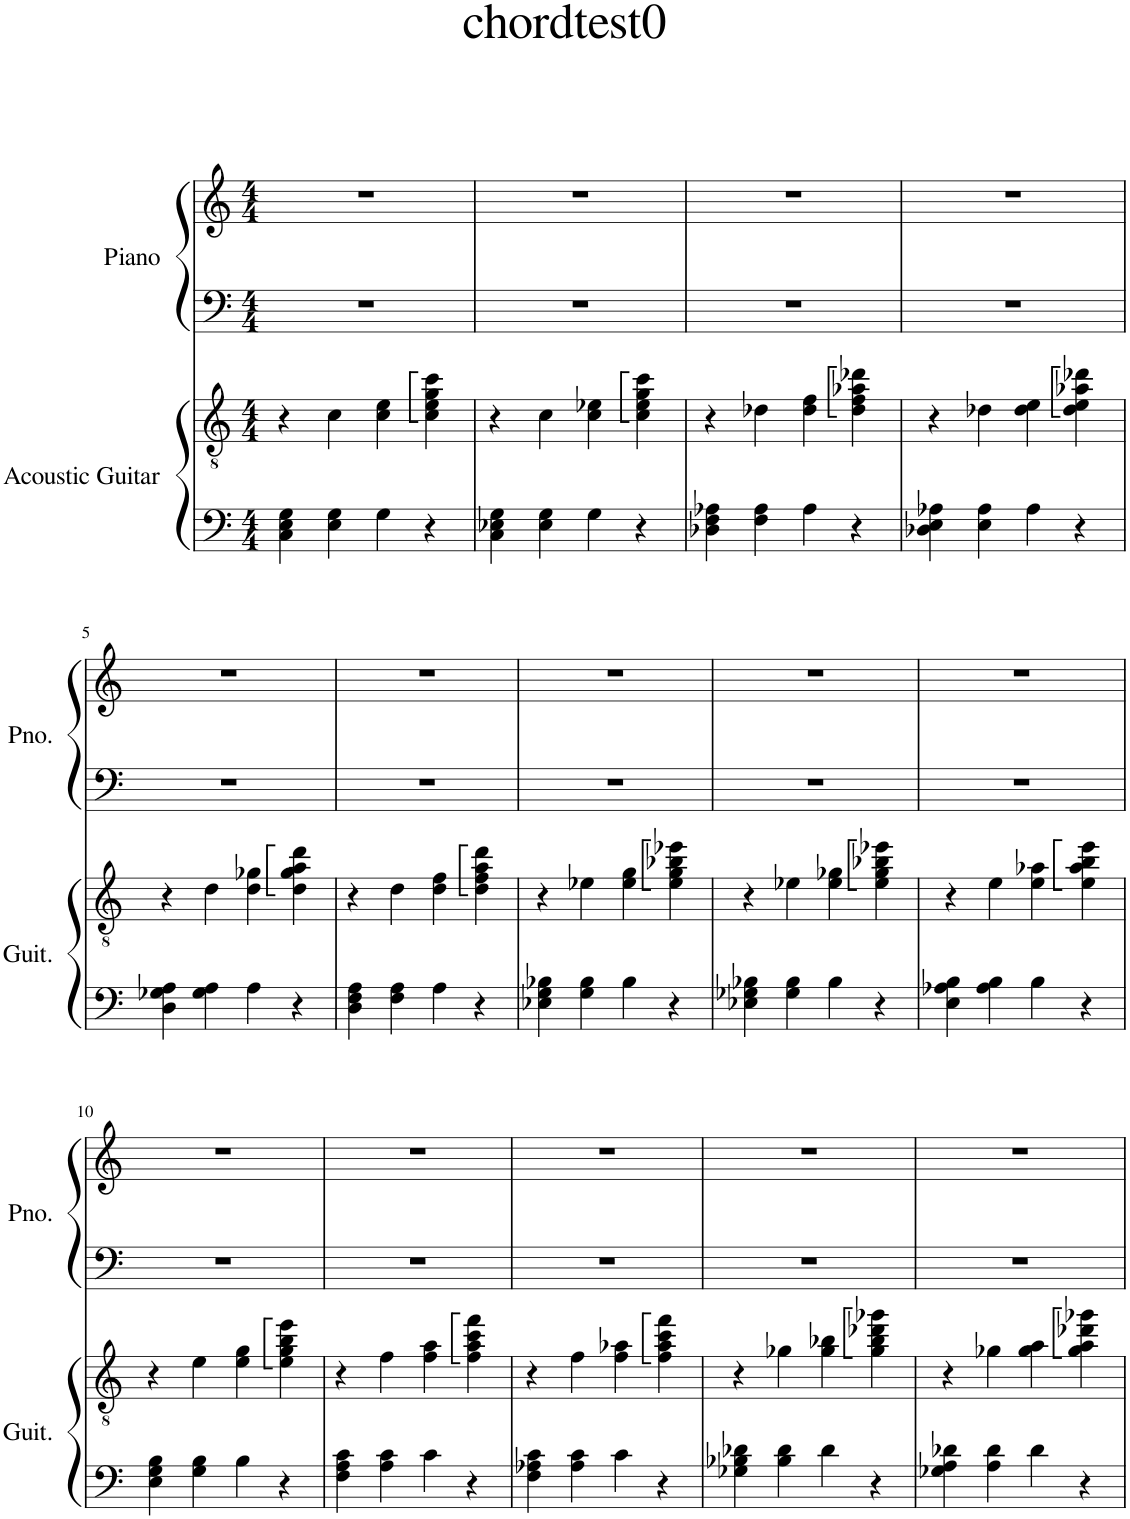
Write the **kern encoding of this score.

**kern	**kern	**kern	**kern
*part2	*part2	*part1	*part1
*staff4	*staff3	*staff2	*staff1
*I"Acoustic Guitar	*	*I"Piano	*
*I'Guit.	*	*I'Pno.	*
*clefF4	*clefGv2	*clefF4	*clefG2
*k[]	*k[]	*k[]	*k[]
*M4/4	*M4/4	*M4/4	*M4/4
=1	=1	=1	=1
4C\ 4E\ 4G\	4r	1r	1r
4E\ 4G\	4c\	.	.
4G\	4c\ 4e\	.	.
4r	4c\ 4e\ 4g\ 4cc\	.	.
=2	=2	=2	=2
4C\ 4E-X\ 4G\	4r	1r	1r
4E-\ 4G\	4c\	.	.
4G\	4c\ 4e-X\	.	.
4r	4c\ 4e-\ 4g\ 4cc\	.	.
=3	=3	=3	=3
4D-X\ 4F\ 4A-X\	4r	1r	1r
4F\ 4A-\	4d-X\	.	.
4A-\	4d-\ 4f\	.	.
4r	4d-\ 4f\ 4a-X\ 4dd-X\	.	.
=4	=4	=4	=4
4D-X\ 4E\ 4A-X\	4r	1r	1r
4E\ 4A-\	4d-X\	.	.
4A-\	4d-\ 4e\	.	.
4r	4d-\ 4e\ 4a-X\ 4dd-X\	.	.
!!LO:LB:g=z
=5	=5	=5	=5
4D\ 4G-X\ 4A\	4r	1r	1r
4G-\ 4A\	4d\	.	.
4A\	4d\ 4g-X\	.	.
4r	4d\ 4g-\ 4a\ 4dd\	.	.
=6	=6	=6	=6
4D\ 4F\ 4A\	4r	1r	1r
4F\ 4A\	4d\	.	.
4A\	4d\ 4f\	.	.
4r	4d\ 4f\ 4a\ 4dd\	.	.
=7	=7	=7	=7
4E-X\ 4G\ 4B-X\	4r	1r	1r
4G\ 4B-\	4e-X\	.	.
4B-\	4e-\ 4g\	.	.
4r	4e-\ 4g\ 4b-X\ 4ee-X\	.	.
=8	=8	=8	=8
4E-X\ 4G-X\ 4B-X\	4r	1r	1r
4G-\ 4B-\	4e-X\	.	.
4B-\	4e-\ 4g-X\	.	.
4r	4e-\ 4g-\ 4b-X\ 4ee-X\	.	.
=9	=9	=9	=9
4E\ 4A-X\ 4B\	4r	1r	1r
4A-\ 4B\	4e\	.	.
4B\	4e\ 4a-X\	.	.
4r	4e\ 4a-\ 4b\ 4ee\	.	.
!!LO:LB:g=z
=10	=10	=10	=10
4E\ 4G\ 4B\	4r	1r	1r
4G\ 4B\	4e\	.	.
4B\	4e\ 4g\	.	.
4r	4e\ 4g\ 4b\ 4ee\	.	.
=11	=11	=11	=11
4F\ 4A\ 4c\	4r	1r	1r
4A\ 4c\	4f\	.	.
4c\	4f\ 4a\	.	.
4r	4f\ 4a\ 4cc\ 4ff\	.	.
=12	=12	=12	=12
4F\ 4A-X\ 4c\	4r	1r	1r
4A-\ 4c\	4f\	.	.
4c\	4f\ 4a-X\	.	.
4r	4f\ 4a-\ 4cc\ 4ff\	.	.
=13	=13	=13	=13
4G-X\ 4B-X\ 4d-X\	4r	1r	1r
4B-\ 4d-\	4g-X\	.	.
4d-\	4g-\ 4b-X\	.	.
4r	4g-\ 4b-\ 4dd-X\ 4gg-X\	.	.
=14	=14	=14	=14
4G-X\ 4A\ 4d-X\	4r	1r	1r
4A\ 4d-\	4g-X\	.	.
4d-\	4g-\ 4a\	.	.
4r	4g-\ 4a\ 4dd-X\ 4gg-X\	.	.
=	=	=	=
*-	*-	*-	*-
